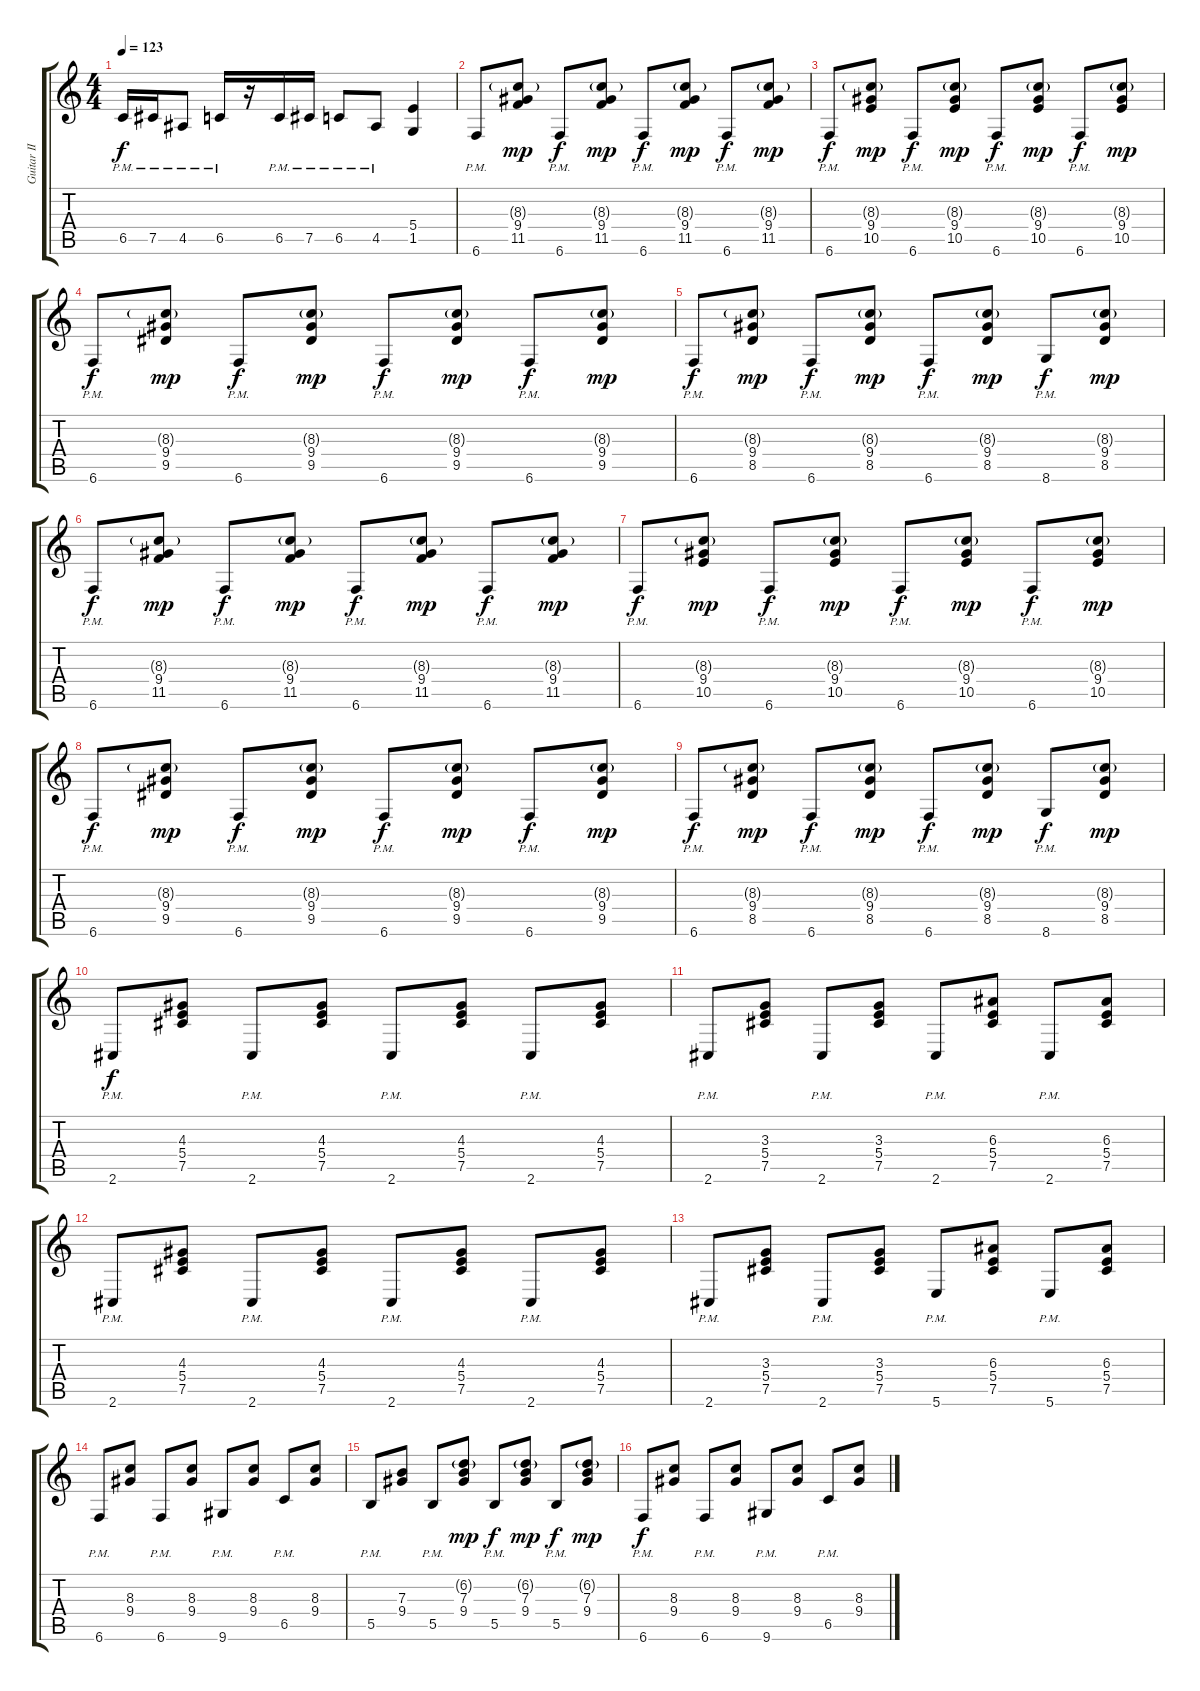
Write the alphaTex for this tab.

\track ("Guitar II" "Guitar II") {instrument distortionguitar}
\staff {score tabs}
\tuning (Db4 Ab3 E3 B2 Gb2 B1) {hide}
\ts (4 4)
\tempo 123
\clef g2
\ks c
6.5{pm}.16{dy f} 7.5{pm}.16 4.5{pm}.8 6.5{pm}.16 r.16 6.5{pm}.16 7.5{pm}.16 6.5{pm}.8 4.5{pm}.8 (5.4 1.5).4 |
6.6{pm}.8 (8.3{g} 9.4 11.5).8{dy mp} 6.6{pm}.8{dy f} (8.3{g} 9.4 11.5).8{dy mp} 6.6{pm}.8{dy f} (8.3{g} 9.4 11.5).8{dy mp} 6.6{pm}.8{dy f} (8.3{g} 9.4 11.5).8{dy mp} |
6.6{pm}.8{dy f} (8.3{g} 9.4 10.5).8{dy mp} 6.6{pm}.8{dy f} (8.3{g} 9.4 10.5).8{dy mp} 6.6{pm}.8{dy f} (8.3{g} 9.4 10.5).8{dy mp} 6.6{pm}.8{dy f} (8.3{g} 9.4 10.5).8{dy mp} |
6.6{pm}.8{dy f} (8.3{g} 9.4 9.5).8{dy mp} 6.6{pm}.8{dy f} (8.3{g} 9.4 9.5).8{dy mp} 6.6{pm}.8{dy f} (8.3{g} 9.4 9.5).8{dy mp} 6.6{pm}.8{dy f} (8.3{g} 9.4 9.5).8{dy mp} |
6.6{pm}.8{dy f} (8.3{g} 9.4 8.5).8{dy mp} 6.6{pm}.8{dy f} (8.3{g} 9.4 8.5).8{dy mp} 6.6{pm}.8{dy f} (8.3{g} 9.4 8.5).8{dy mp} 8.6{pm}.8{dy f} (8.3{g} 9.4 8.5).8{dy mp} |
6.6{pm}.8{dy f} (8.3{g} 9.4 11.5).8{dy mp} 6.6{pm}.8{dy f} (8.3{g} 9.4 11.5).8{dy mp} 6.6{pm}.8{dy f} (8.3{g} 9.4 11.5).8{dy mp} 6.6{pm}.8{dy f} (8.3{g} 9.4 11.5).8{dy mp} |
6.6{pm}.8{dy f} (8.3{g} 9.4 10.5).8{dy mp} 6.6{pm}.8{dy f} (8.3{g} 9.4 10.5).8{dy mp} 6.6{pm}.8{dy f} (8.3{g} 9.4 10.5).8{dy mp} 6.6{pm}.8{dy f} (8.3{g} 9.4 10.5).8{dy mp} |
6.6{pm}.8{dy f} (8.3{g} 9.4 9.5).8{dy mp} 6.6{pm}.8{dy f} (8.3{g} 9.4 9.5).8{dy mp} 6.6{pm}.8{dy f} (8.3{g} 9.4 9.5).8{dy mp} 6.6{pm}.8{dy f} (8.3{g} 9.4 9.5).8{dy mp} |
6.6{pm}.8{dy f} (8.3{g} 9.4 8.5).8{dy mp} 6.6{pm}.8{dy f} (8.3{g} 9.4 8.5).8{dy mp} 6.6{pm}.8{dy f} (8.3{g} 9.4 8.5).8{dy mp} 8.6{pm}.8{dy f} (8.3{g} 9.4 8.5).8{dy mp} |
2.6{pm}.8{dy f} (4.3 5.4 7.5).8 2.6{pm}.8 (4.3 5.4 7.5).8 2.6{pm}.8 (4.3 5.4 7.5).8 2.6{pm}.8 (4.3 5.4 7.5).8 |
2.6{pm}.8 (3.3 5.4 7.5).8 2.6{pm}.8 (3.3 5.4 7.5).8 2.6{pm}.8 (6.3 5.4 7.5).8 2.6{pm}.8 (6.3 5.4 7.5).8 |
2.6{pm}.8 (4.3 5.4 7.5).8 2.6{pm}.8 (4.3 5.4 7.5).8 2.6{pm}.8 (4.3 5.4 7.5).8 2.6{pm}.8 (4.3 5.4 7.5).8 |
2.6{pm}.8 (3.3 5.4 7.5).8 2.6{pm}.8 (3.3 5.4 7.5).8 5.6{pm}.8 (6.3 5.4 7.5).8 5.6{pm}.8 (6.3 5.4 7.5).8 |
6.6{pm}.8 (8.3 9.4).8 6.6{pm}.8 (8.3 9.4).8 9.6{pm}.8 (8.3 9.4).8 6.5{pm}.8 (8.3 9.4).8 |
5.5{pm}.8 (7.3 9.4).8 5.5{pm}.8 (6.2{g} 7.3 9.4).8{dy mp} 5.5{pm}.8{dy f} (6.2{g} 7.3 9.4).8{dy mp} 5.5{pm}.8{dy f} (6.2{g} 7.3 9.4).8{dy mp} |
6.6{pm}.8{dy f} (8.3 9.4).8 6.6{pm}.8 (8.3 9.4).8 9.6{pm}.8 (8.3 9.4).8 6.5{pm}.8 (8.3 9.4).8
